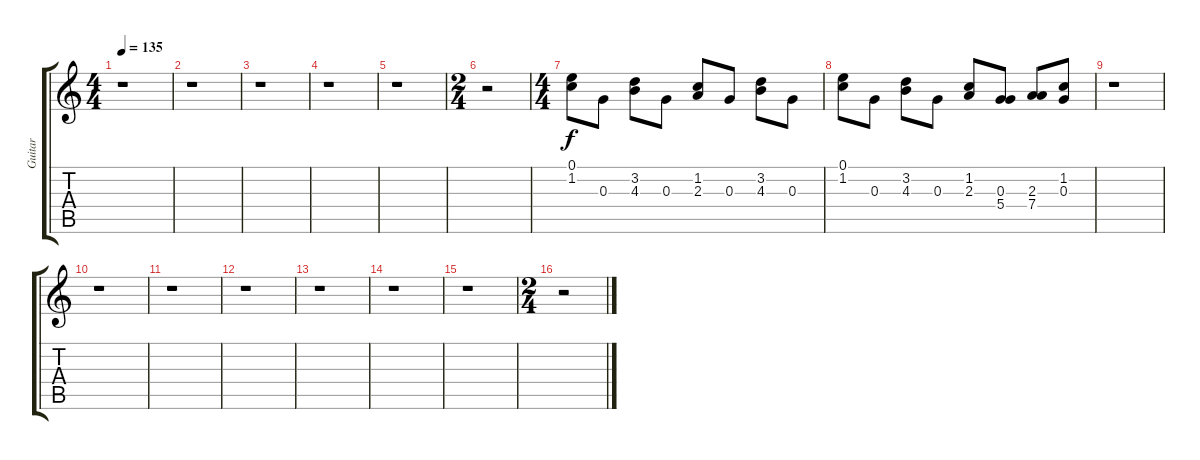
\track ("Guitar" "Guitar") {instrument electricguitarjazz}
\staff {score tabs}
\tuning (E4 B3 G3 D3 A2 E2) {hide}
\ts (4 4)
\tempo 135
\clef g2
\ks c
r.1{dy f} |
r.1 |
r.1 |
r.1 |
r.1 |
\ts (2 4)
r.2 |
\ts (4 4)
(0.1 1.2).8 0.3.8 (3.2 4.3).8 0.3.8 (1.2 2.3).8 0.3.8 (3.2 4.3).8 0.3.8 |
(0.1 1.2).8 0.3.8 (3.2 4.3).8 0.3.8 (1.2 2.3).8 (0.3 5.4).8 (2.3 7.4).8 (1.2 0.3).8 |
r.1 |
r.1 |
r.1 |
r.1 |
r.1 |
r.1 |
r.1 |
\ts (2 4)
r.2
